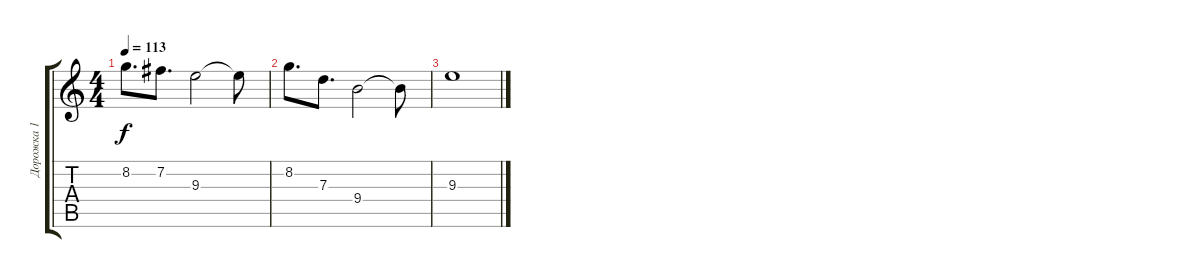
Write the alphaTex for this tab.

\track ("Дорожка 1" "Дорожка 1") {instrument distortionguitar}
\staff {score tabs}
\tuning (E4 B3 G3 D3 A2 D2) {hide}
\ts (4 4)
\tempo 113
\clef g2
\ks c
8.2.8{d dy f} 7.2.8{d} 9.3.2 9.3{t}.8 |
8.2.8{d} 7.3.8{d} 9.4.2 9.4{t}.8 |
9.3.1
